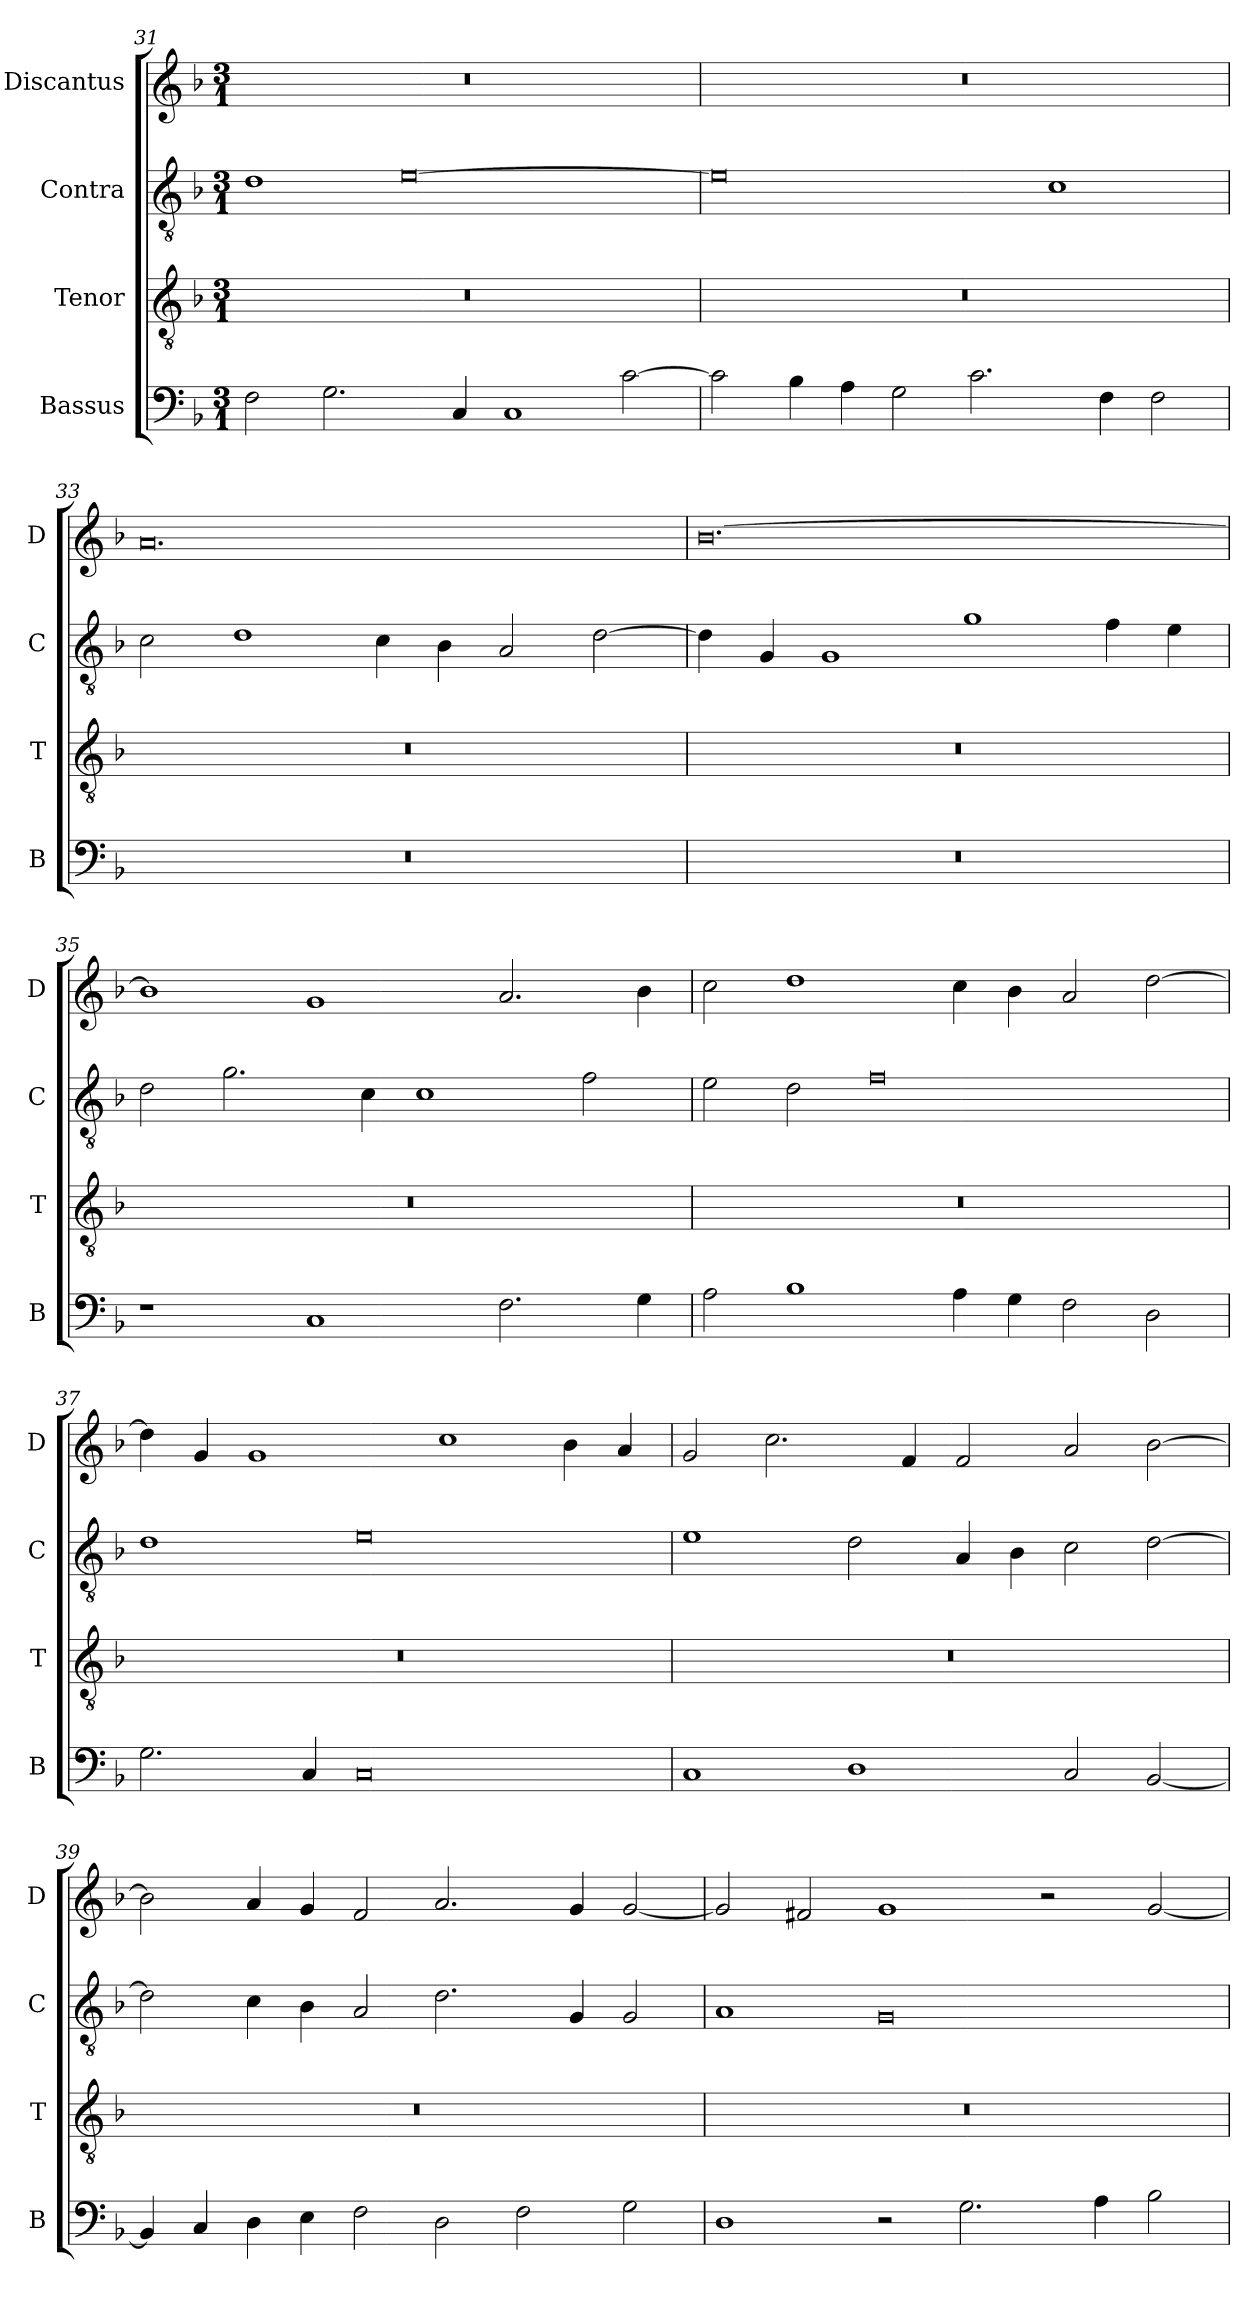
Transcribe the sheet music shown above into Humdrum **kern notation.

**kern	**kern	**kern	**kern
*part4	*part3	*part2	*part1
*staff4	*staff3	*staff2	*staff1
*I"Bassus	*I"Tenor	*I"Contra	*I"Discantus
*I'B	*I'T	*I'C	*I'D
*clefF4	*clefGv2	*clefGv2	*clefG2
*k[b-]	*k[b-]	*k[b-]	*k[b-]
*M3/1	*M3/1	*M3/1	*M3/1
=31	=31	=31	=31
2F\	0.r	1d	0.r
2.G\	.	.	.
.	.	[0e	.
4C/	.	.	.
1C	.	.	.
[2c\	.	.	.
=32	=32	=32	=32
2c\]	0.r	0e]	0.r
4B-\	.	.	.
4A\	.	.	.
2G\	.	.	.
2.c\	.	.	.
.	.	1c	.
4F\	.	.	.
2F\	.	.	.
=33	=33	=33	=33
0.r	0.r	2c\	0.a
.	.	1d	.
.	.	4c\	.
.	.	4B-\	.
.	.	2A/	.
.	.	[2d\	.
=34	=34	=34	=34
0.r	0.r	4d\]	[0.b-
.	.	4G/	.
.	.	1G	.
.	.	1g	.
.	.	4f\	.
.	.	4e\	.
=35	=35	=35	=35
1r	0.r	2d\	1b-]
.	.	2.g\	.
1C	.	.	1g
.	.	4c\	.
.	.	1c	.
2.F\	.	.	2.a/
.	.	2f\	.
4G\	.	.	4b-\
=36	=36	=36	=36
2A\	0.r	2e\	2cc\
1B-	.	2d\	1dd
.	.	0f	.
4A\	.	.	4cc\
4G\	.	.	4b-\
2F\	.	.	2a/
2D\	.	.	[2dd\
=37	=37	=37	=37
2.G\	0.r	1d	4dd\]
.	.	.	4g/
.	.	.	1g
4C/	.	.	.
0C	.	0e	.
.	.	.	1cc
.	.	.	4b-\
.	.	.	4a/
=38	=38	=38	=38
1C	0.r	1e	2g/
.	.	.	2.cc\
1D	.	2d\	.
.	.	.	4f/
.	.	4A/	2f/
.	.	4B-\	.
2C/	.	2c\	2a/
[2BB-/	.	[2d\	[2b-\
=39	=39	=39	=39
4BB-/]	0.r	2d\]	2b-\]
4C/	.	.	.
4D\	.	4c\	4a/
4E\	.	4B-\	4g/
2F\	.	2A/	2f/
2D\	.	2.d\	2.a/
2F\	.	.	.
.	.	4G/	4g/
2G\	.	2G/	[2g/
=40	=40	=40	=40
1D	0.r	1A	2g/]
.	.	.	2f#X/
2r	.	0G	1g
2.G\	.	.	.
.	.	.	2r
4A\	.	.	.
2B-\	.	.	[2g/
=	=	=	=
*-	*-	*-	*-
